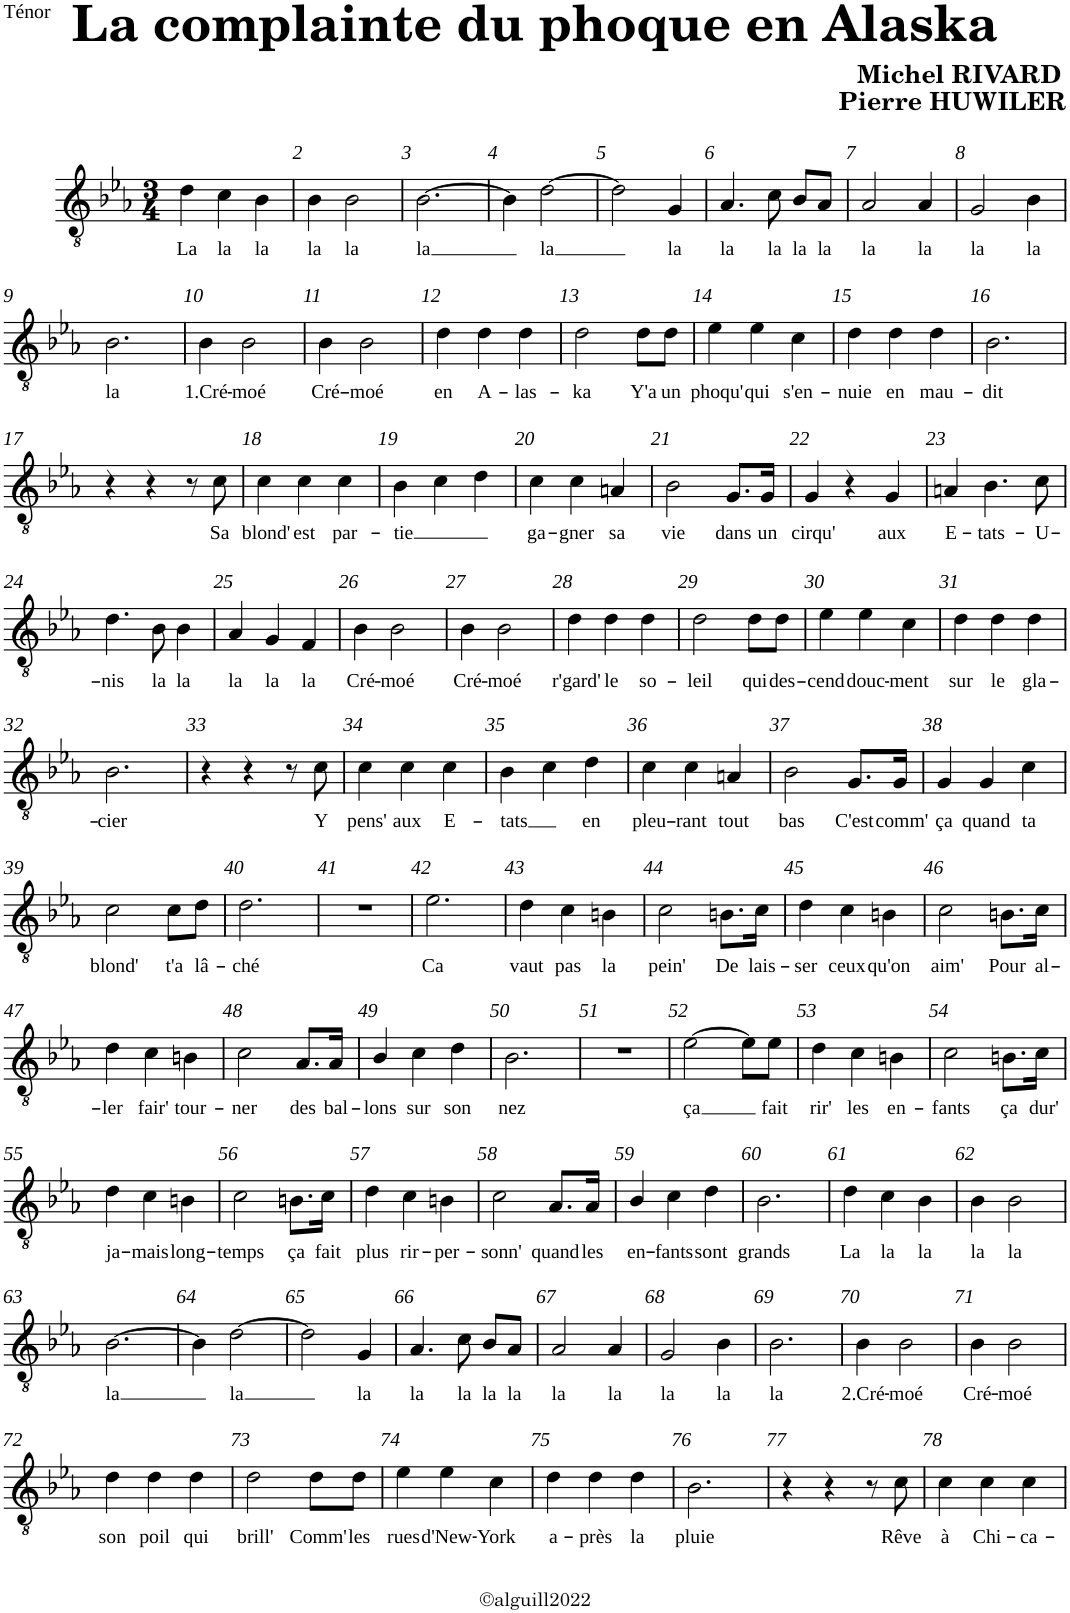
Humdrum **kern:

**kern	**text
*part1	*part1
*staff1	*staff1
*I"Ténor	*
*I'T	*
*clefGv2	*
*k[b-e-a-]	*
*E-:	*
*M3/4	*
=1	=1
!	!LO:LY:b
4d\	La
!	!LO:LY:b
4c\	la
!	!LO:LY:b
4B-\	la
=2	=2
!	!LO:LY:b
4B-\	la
!	!LO:LY:b
2B-\	la
=3	=3
!	!LO:LY:b
[2.B-\	la
=4	=4
4B-\]	.
!	!LO:LY:b
[2d\	la
=5	=5
2d\]	.
!	!LO:LY:b
4G/	la
=6	=6
!	!LO:LY:b
4.A-/	la
!	!LO:LY:b
8c\	la
!	!LO:LY:b
8B-/L	la
!	!LO:LY:b
8A-/J	la
=7	=7
!	!LO:LY:b
2A-/	la
!	!LO:LY:b
4A-/	la
=8	=8
!	!LO:LY:b
2G/	la
!	!LO:LY:b
4B-\	la
!!LO:LB:g=z
=9	=9
!	!LO:LY:b
2.B-\	la
=10	=10
!	!LO:LY:b
4B-\	1.Cré-
!	!LO:LY:b
2B-\	-moé
=11	=11
!	!LO:LY:b
4B-\	Cré-
!	!LO:LY:b
2B-\	-moé
=12	=12
!	!LO:LY:b
4d\	en
!	!LO:LY:b
4d\	A-
!	!LO:LY:b
4d\	-las-
=13	=13
!	!LO:LY:b
2d\	-ka
!	!LO:LY:b
8d\L	Y'a
!	!LO:LY:b
8d\J	un
=14	=14
!	!LO:LY:b
4e-\	phoqu'
!	!LO:LY:b
4e-\	qui
!	!LO:LY:b
4c\	s'en-
=15	=15
!	!LO:LY:b
4d\	-nuie
!	!LO:LY:b
4d\	en
!	!LO:LY:b
4d\	mau-
=16	=16
!	!LO:LY:b
2.B-\	-dit
!!LO:LB:g=z
=17	=17
4r	.
4r	.
8r	.
!	!LO:LY:b
8c\	Sa
=18	=18
!	!LO:LY:b
4c\	blond'
!	!LO:LY:b
4c\	est
!	!LO:LY:b
4c\	par-
=19	=19
!	!LO:LY:b
4B-\	-tie
4c\	.
4d\	.
=20	=20
!	!LO:LY:b
4c\	ga-
!	!LO:LY:b
4c\	-gner
!	!LO:LY:b
4An/	sa
=21	=21
!	!LO:LY:b
2B-\	vie
!	!LO:LY:b
8.G/L	dans
!	!LO:LY:b
16G/Jk	un
=22	=22
!	!LO:LY:b
4G/	cirqu'
4r	.
!	!LO:LY:b
4G/	aux
=23	=23
!	!LO:LY:b
4An/	E-
!	!LO:LY:b
4.B-\	-tats-
!	!LO:LY:b
8c\	-U-
!!LO:LB:g=z
=24	=24
!	!LO:LY:b
4.d\	-nis
!	!LO:LY:b
8B-\	la
!	!LO:LY:b
4B-\	la
=25	=25
!	!LO:LY:b
4A-/	la
!	!LO:LY:b
4G/	la
!	!LO:LY:b
4F/	la
=26	=26
!	!LO:LY:b
4B-\	Cré-
!	!LO:LY:b
2B-\	-moé
=27	=27
!	!LO:LY:b
4B-\	Cré-
!	!LO:LY:b
2B-\	-moé
=28	=28
!	!LO:LY:b
4d\	r'gard'
!	!LO:LY:b
4d\	le
!	!LO:LY:b
4d\	so-
=29	=29
!	!LO:LY:b
2d\	-leil
!	!LO:LY:b
8d\L	qui
!	!LO:LY:b
8d\J	des-
=30	=30
!	!LO:LY:b
4e-\	-cend
!	!LO:LY:b
4e-\	douc-
!	!LO:LY:b
4c\	-ment
=31	=31
!	!LO:LY:b
4d\	sur
!	!LO:LY:b
4d\	le
!	!LO:LY:b
4d\	gla-
!!LO:LB:g=z
=32	=32
!	!LO:LY:b
2.B-\	-cier
=33	=33
4r	.
4r	.
8r	.
!	!LO:LY:b
8c\	Y
=34	=34
!	!LO:LY:b
4c\	pens'
!	!LO:LY:b
4c\	aux
!	!LO:LY:b
4c\	E-
=35	=35
!	!LO:LY:b
4B-\	-tats
4c\	.
!	!LO:LY:b
4d\	en
=36	=36
!	!LO:LY:b
4c\	pleu-
!	!LO:LY:b
4c\	-rant
!	!LO:LY:b
4An/	tout
=37	=37
!	!LO:LY:b
2B-\	bas
!	!LO:LY:b
8.G/L	C'est
!	!LO:LY:b
16G/Jk	comm'
=38	=38
!	!LO:LY:b
4G/	ça
!	!LO:LY:b
4G/	quand
!	!LO:LY:b
4c\	ta
!!LO:LB:g=z
=39	=39
!	!LO:LY:b
2c\	blond'
!	!LO:LY:b
8c\L	t'a
!	!LO:LY:b
8d\J	lâ-
=40	=40
!	!LO:LY:b
2.d\	-ché
=41	=41
2.r	.
=42	=42
!	!LO:LY:b
2.e-\	Ca
=43	=43
!	!LO:LY:b
4d\	vaut
!	!LO:LY:b
4c\	pas
!	!LO:LY:b
4Bn\	la
=44	=44
!	!LO:LY:b
2c\	pein'
!	!LO:LY:b
8.Bn\L	De
!	!LO:LY:b
16c\Jk	lais-
=45	=45
!	!LO:LY:b
4d\	-ser
!	!LO:LY:b
4c\	ceux
!	!LO:LY:b
4Bn\	qu'on
=46	=46
!	!LO:LY:b
2c\	aim'
!	!LO:LY:b
8.Bn\L	Pour
!	!LO:LY:b
16c\Jk	al-
!!LO:LB:g=z
=47	=47
!	!LO:LY:b
4d\	-ler
!	!LO:LY:b
4c\	fair'
!	!LO:LY:b
4Bn\	tour-
=48	=48
!	!LO:LY:b
2c\	-ner
!	!LO:LY:b
8.A-/L	des
!	!LO:LY:b
16A-/Jk	bal-
=49	=49
!	!LO:LY:b
4B-/	-lons
!	!LO:LY:b
4c\	sur
!	!LO:LY:b
4d\	son
=50	=50
!	!LO:LY:b
2.B-\	nez
=51	=51
2.r	.
=52	=52
!	!LO:LY:b
[2e-\	ça
8e-\L]	.
!	!LO:LY:b
8e-\J	fait
=53	=53
!	!LO:LY:b
4d\	rir'
!	!LO:LY:b
4c\	les
!	!LO:LY:b
4Bn\	en-
=54	=54
!	!LO:LY:b
2c\	-fants
!	!LO:LY:b
8.Bn\L	ça
!	!LO:LY:b
16c\Jk	dur'
!!LO:LB:g=z
=55	=55
!	!LO:LY:b
4d\	ja-
!	!LO:LY:b
4c\	-mais
!	!LO:LY:b
4Bn\	long-
=56	=56
!	!LO:LY:b
2c\	-temps
!	!LO:LY:b
8.Bn\L	ça
!	!LO:LY:b
16c\Jk	fait
=57	=57
!	!LO:LY:b
4d\	plus
!	!LO:LY:b
4c\	rir-
!	!LO:LY:b
4Bn\	-per-
=58	=58
!	!LO:LY:b
2c\	-sonn'
!	!LO:LY:b
8.A-/L	quand
!	!LO:LY:b
16A-/Jk	les
=59	=59
!	!LO:LY:b
4B-/	en-
!	!LO:LY:b
4c\	-fants
!	!LO:LY:b
4d\	sont
=60	=60
!	!LO:LY:b
2.B-\	grands
=61	=61
!	!LO:LY:b
4d\	La
!	!LO:LY:b
4c\	la
!	!LO:LY:b
4B-\	la
=62	=62
!	!LO:LY:b
4B-\	la
!	!LO:LY:b
2B-\	la
!!LO:LB:g=z
=63	=63
!	!LO:LY:b
[2.B-\	la
=64	=64
4B-\]	.
!	!LO:LY:b
[2d\	la
=65	=65
2d\]	.
!	!LO:LY:b
4G/	la
=66	=66
!	!LO:LY:b
4.A-/	la
!	!LO:LY:b
8c\	la
!	!LO:LY:b
8B-/L	la
!	!LO:LY:b
8A-/J	la
=67	=67
!	!LO:LY:b
2A-/	la
!	!LO:LY:b
4A-/	la
=68	=68
!	!LO:LY:b
2G/	la
!	!LO:LY:b
4B-\	la
=69	=69
!	!LO:LY:b
2.B-\	la
=70	=70
!	!LO:LY:b
4B-\	2.Cré-
!	!LO:LY:b
2B-\	-moé
=71	=71
!	!LO:LY:b
4B-\	Cré-
!	!LO:LY:b
2B-\	-moé
!!LO:LB:g=z
=72	=72
!	!LO:LY:b
4d\	son
!	!LO:LY:b
4d\	poil
!	!LO:LY:b
4d\	qui
=73	=73
!	!LO:LY:b
2d\	brill'
!	!LO:LY:b
8d\L	Comm'
!	!LO:LY:b
8d\J	les
=74	=74
!	!LO:LY:b
4e-\	rues
!	!LO:LY:b
4e-\	d'New-
!	!LO:LY:b
4c\	-York
=75	=75
!	!LO:LY:b
4d\	a-
!	!LO:LY:b
4d\	-près
!	!LO:LY:b
4d\	la
=76	=76
!	!LO:LY:b
2.B-\	pluie
=77	=77
4r	.
4r	.
8r	.
!	!LO:LY:b
8c\	Rêve
=78	=78
!	!LO:LY:b
4c\	à
!	!LO:LY:b
4c\	Chi-
!	!LO:LY:b
4c\	-ca-
=	=
*-	*-
